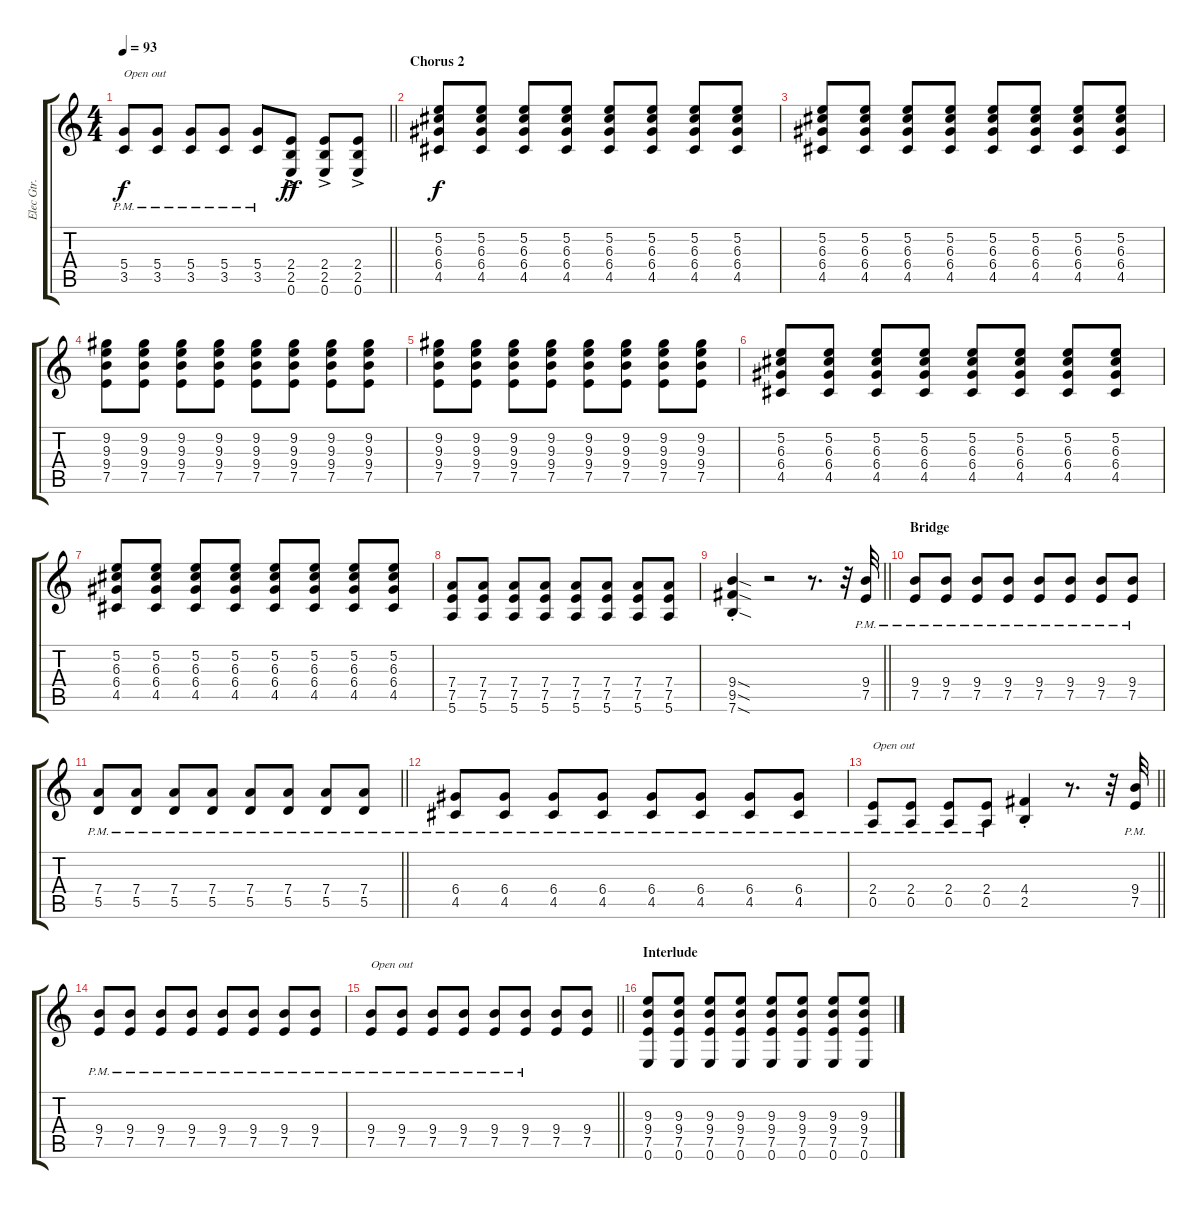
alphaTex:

\track ("Elec Gtr. 1" "Elec Gtr. ") {instrument distortionguitar}
\staff {score tabs}
\tuning (E4 B3 G3 D3 A2 E2) {hide}
\ts (4 4)
\tempo 93
\clef g2
\barLineRight lightlight
\ks c
(5.4{pm} 3.5{pm}).8{txt "Open out" dy f} (5.4{pm} 3.5{pm}).8 (5.4{pm} 3.5{pm}).8 (5.4{pm} 3.5{pm}).8 (5.4{pm} 3.5{pm}).8 (2.4 2.5{ac} 0.6).8{dy ff} (2.4 2.5{ac} 0.6).8 (2.4 2.5{ac} 0.6).8 |
\section ("" "Chorus 2")
(5.2 6.3 6.4 4.5).8{dy f} (5.2 6.3 6.4 4.5).8 (5.2 6.3 6.4 4.5).8 (5.2 6.3 6.4 4.5).8 (5.2 6.3 6.4 4.5).8 (5.2 6.3 6.4 4.5).8 (5.2 6.3 6.4 4.5).8 (5.2 6.3 6.4 4.5).8 |
(5.2 6.3 6.4 4.5).8 (5.2 6.3 6.4 4.5).8 (5.2 6.3 6.4 4.5).8 (5.2 6.3 6.4 4.5).8 (5.2 6.3 6.4 4.5).8 (5.2 6.3 6.4 4.5).8 (5.2 6.3 6.4 4.5).8 (5.2 6.3 6.4 4.5).8 |
(9.2 9.3 9.4 7.5).8 (9.2 9.3 9.4 7.5).8 (9.2 9.3 9.4 7.5).8 (9.2 9.3 9.4 7.5).8 (9.2 9.3 9.4 7.5).8 (9.2 9.3 9.4 7.5).8 (9.2 9.3 9.4 7.5).8 (9.2 9.3 9.4 7.5).8 |
(9.2 9.3 9.4 7.5).8 (9.2 9.3 9.4 7.5).8 (9.2 9.3 9.4 7.5).8 (9.2 9.3 9.4 7.5).8 (9.2 9.3 9.4 7.5).8 (9.2 9.3 9.4 7.5).8 (9.2 9.3 9.4 7.5).8 (9.2 9.3 9.4 7.5).8 |
(5.2 6.3 6.4 4.5).8 (5.2 6.3 6.4 4.5).8 (5.2 6.3 6.4 4.5).8 (5.2 6.3 6.4 4.5).8 (5.2 6.3 6.4 4.5).8 (5.2 6.3 6.4 4.5).8 (5.2 6.3 6.4 4.5).8 (5.2 6.3 6.4 4.5).8 |
(5.2 6.3 6.4 4.5).8 (5.2 6.3 6.4 4.5).8 (5.2 6.3 6.4 4.5).8 (5.2 6.3 6.4 4.5).8 (5.2 6.3 6.4 4.5).8 (5.2 6.3 6.4 4.5).8 (5.2 6.3 6.4 4.5).8 (5.2 6.3 6.4 4.5).8 |
(7.4 7.5 5.6).8 (7.4 7.5 5.6).8 (7.4 7.5 5.6).8 (7.4 7.5 5.6).8 (7.4 7.5 5.6).8 (7.4 7.5 5.6).8 (7.4 7.5 5.6).8 (7.4 7.5 5.6).8 |
\barLineRight lightlight
(9.4{sod st} 9.5{sod st} 7.6{sod st}).4 r.2 r.8{d} r.32 (9.4{pm} 7.5{pm}).32 |
\section ("" "Bridge")
(9.4{pm} 7.5{pm}).8 (9.4{pm} 7.5{pm}).8 (9.4{pm} 7.5{pm}).8 (9.4{pm} 7.5{pm}).8 (9.4{pm} 7.5{pm}).8 (9.4{pm} 7.5{pm}).8 (9.4{pm} 7.5{pm}).8 (9.4{pm} 7.5{pm}).8 |
\barLineRight lightlight
(7.4{pm} 5.5{pm}).8 (7.4{pm} 5.5{pm}).8 (7.4{pm} 5.5{pm}).8 (7.4{pm} 5.5{pm}).8 (7.4{pm} 5.5{pm}).8 (7.4{pm} 5.5{pm}).8 (7.4{pm} 5.5{pm}).8 (7.4{pm} 5.5{pm}).8 |
(6.4{pm} 4.5{pm}).8 (6.4{pm} 4.5{pm}).8 (6.4{pm} 4.5{pm}).8 (6.4{pm} 4.5{pm}).8 (6.4{pm} 4.5{pm}).8 (6.4{pm} 4.5{pm}).8 (6.4{pm} 4.5{pm}).8 (6.4{pm} 4.5{pm}).8 |
\barLineRight lightlight
(2.4{pm} 0.5{pm}).8{txt "Open out"} (2.4{pm} 0.5{pm}).8 (2.4{pm} 0.5{pm}).8 (2.4{pm} 0.5{pm}).8 (4.4{st} 2.5{st}).4 r.8{d} r.32 (9.4{pm} 7.5{pm}).32 |
(9.4{pm} 7.5{pm}).8 (9.4{pm} 7.5{pm}).8 (9.4{pm} 7.5{pm}).8 (9.4{pm} 7.5{pm}).8 (9.4{pm} 7.5{pm}).8 (9.4{pm} 7.5{pm}).8 (9.4{pm} 7.5{pm}).8 (9.4{pm} 7.5{pm}).8 |
\barLineRight lightlight
(9.4{pm} 7.5{pm}).8{txt "Open out"} (9.4{pm} 7.5{pm}).8 (9.4{pm} 7.5{pm}).8 (9.4{pm} 7.5{pm}).8 (9.4{pm} 7.5{pm}).8 (9.4{pm} 7.5{pm}).8 (9.4 7.5).8 (9.4 7.5).8 |
\section ("" "Interlude")
(9.3 9.4 7.5 0.6).8 (9.3 9.4 7.5 0.6).8 (9.3 9.4 7.5 0.6).8 (9.3 9.4 7.5 0.6).8 (9.3 9.4 7.5 0.6).8 (9.3 9.4 7.5 0.6).8 (9.3 9.4 7.5 0.6).8 (9.3 9.4 7.5 0.6).8
